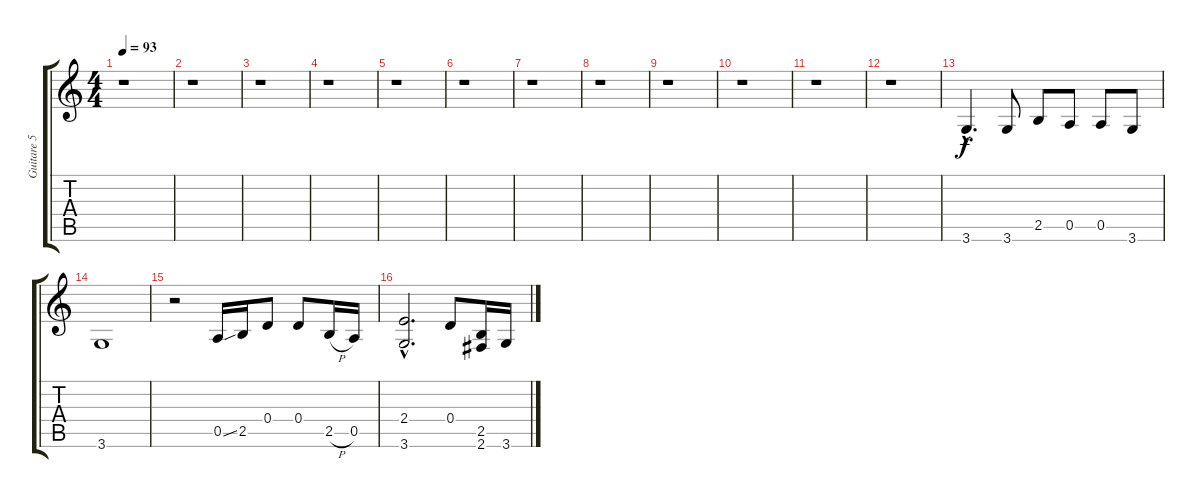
\track ("Guitare 5" "Guitare 5") {instrument overdrivenguitar}
\staff {score tabs}
\tuning (E4 B3 G3 D3 A2 E2) {hide}
\ts (4 4)
\tempo 93
\clef g2
\ks c
r.1{dy f} |
r.1 |
r.1 |
r.1 |
r.1 |
r.1 |
r.1 |
r.1 |
r.1 |
r.1 |
r.1 |
r.1 |
3.6{hac}.4{d} 3.6.8 2.5.8 0.5.8 0.5.8 3.6.8 |
3.6.1 |
r.2 0.5{ss}.16 2.5.16 0.4.8 0.4.8 2.5{h}.16 0.5.16 |
(2.4{hac} 3.6{hac}).2{d} 0.4.8 (2.5 2.6).16 3.6.16
